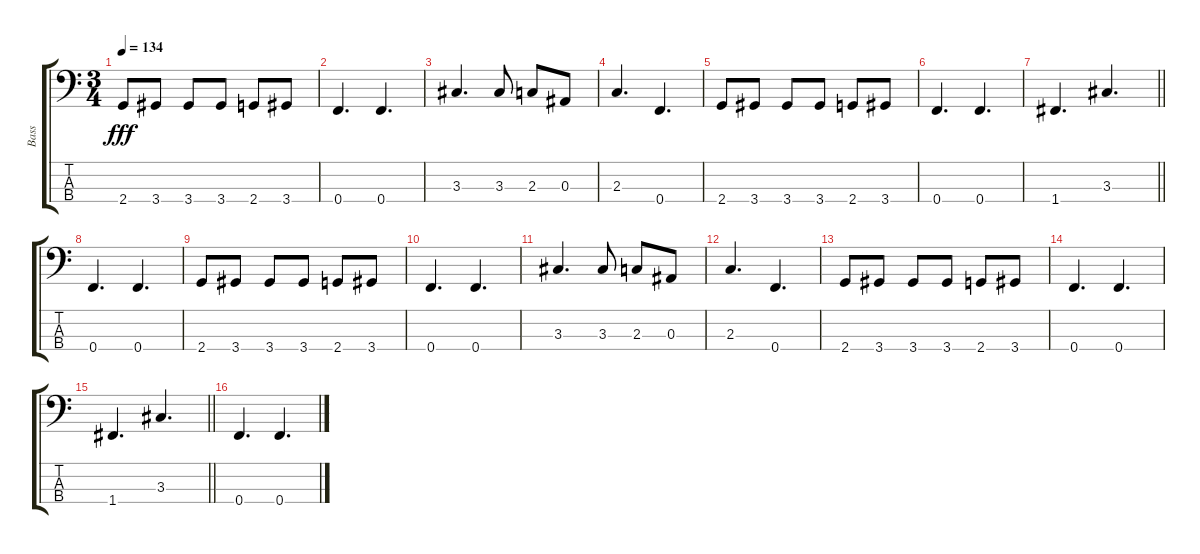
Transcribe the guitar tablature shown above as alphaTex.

\track ("Bass" "Bass") {instrument electricbasspick}
\staff {score tabs}
\tuning (Ab2 Eb2 Bb1 F1) {hide}
\ts (3 4)
\tempo 134
\clef f4
\ks c
2.4.8{dy fff} 3.4.8 3.4.8 3.4.8 2.4.8 3.4.8 |
0.4.4{d} 0.4.4{d} |
3.3.4{d} 3.3.8 2.3.8 0.3.8 |
2.3.4{d} 0.4.4{d} |
2.4.8 3.4.8 3.4.8 3.4.8 2.4.8 3.4.8 |
0.4.4{d} 0.4.4{d} |
\barLineRight lightlight
1.4.4{d} 3.3.4{d} |
\section ("" "")
0.4.4{d} 0.4.4{d} |
2.4.8 3.4.8 3.4.8 3.4.8 2.4.8 3.4.8 |
0.4.4{d} 0.4.4{d} |
3.3.4{d} 3.3.8 2.3.8 0.3.8 |
2.3.4{d} 0.4.4{d} |
2.4.8 3.4.8 3.4.8 3.4.8 2.4.8 3.4.8 |
0.4.4{d} 0.4.4{d} |
\barLineRight lightlight
1.4.4{d} 3.3.4{d} |
\section ("" "")
0.4.4{d} 0.4.4{d}
